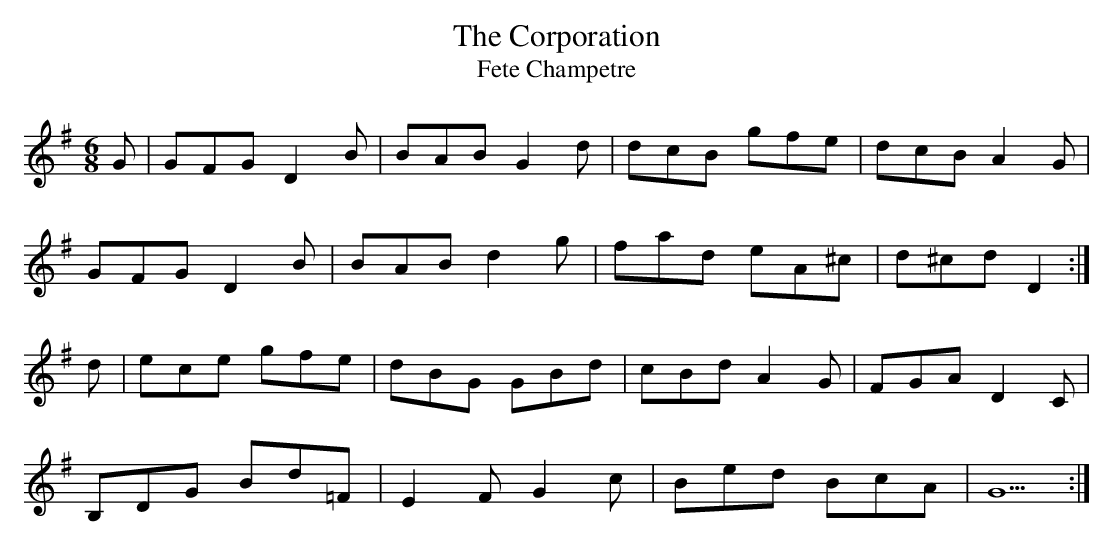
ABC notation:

X:1
T:The Corporation
T:Fete Champetre
M:6/8
L:1/8
K:G
G | GFG D2B | BAB G2d | dcB gfe | dcB A2G |
GFG D2B | BAB d2g | fad eA^c | d^cd D2 :|
d | ece gfe | dBG GBd | cBd A2G | FGA D2C |
B,DG Bd=F | E2F G2c | Bed BcA | G5 :|
